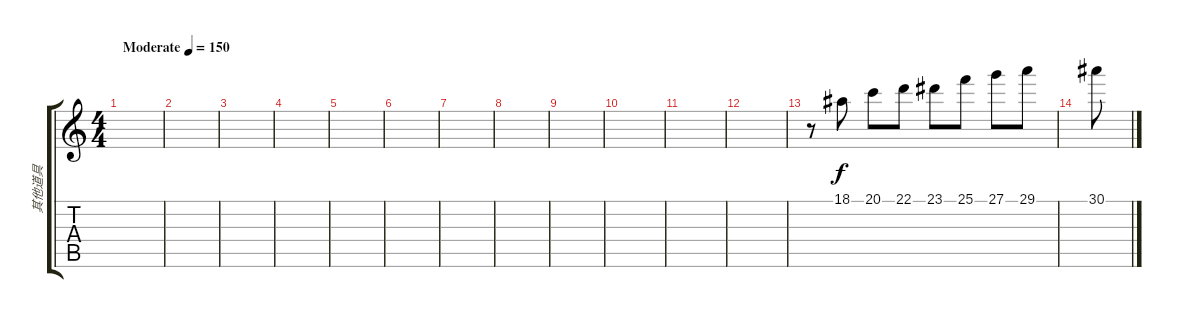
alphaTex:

\track ("其他道具" "其他道具") {instrument celesta}
\staff {score tabs}
\tuning (E4 B3 G3 D3 A2 E2) {hide}
\ts (4 4)
\tempo (150 "Moderate")
\clef g2
\ks c
|
|
|
|
|
|
|
|
|
|
|
|
r.8 18.1.8 20.1.8 22.1.8 23.1.8 25.1.8 27.1.8 29.1.8 |
30.1.8
